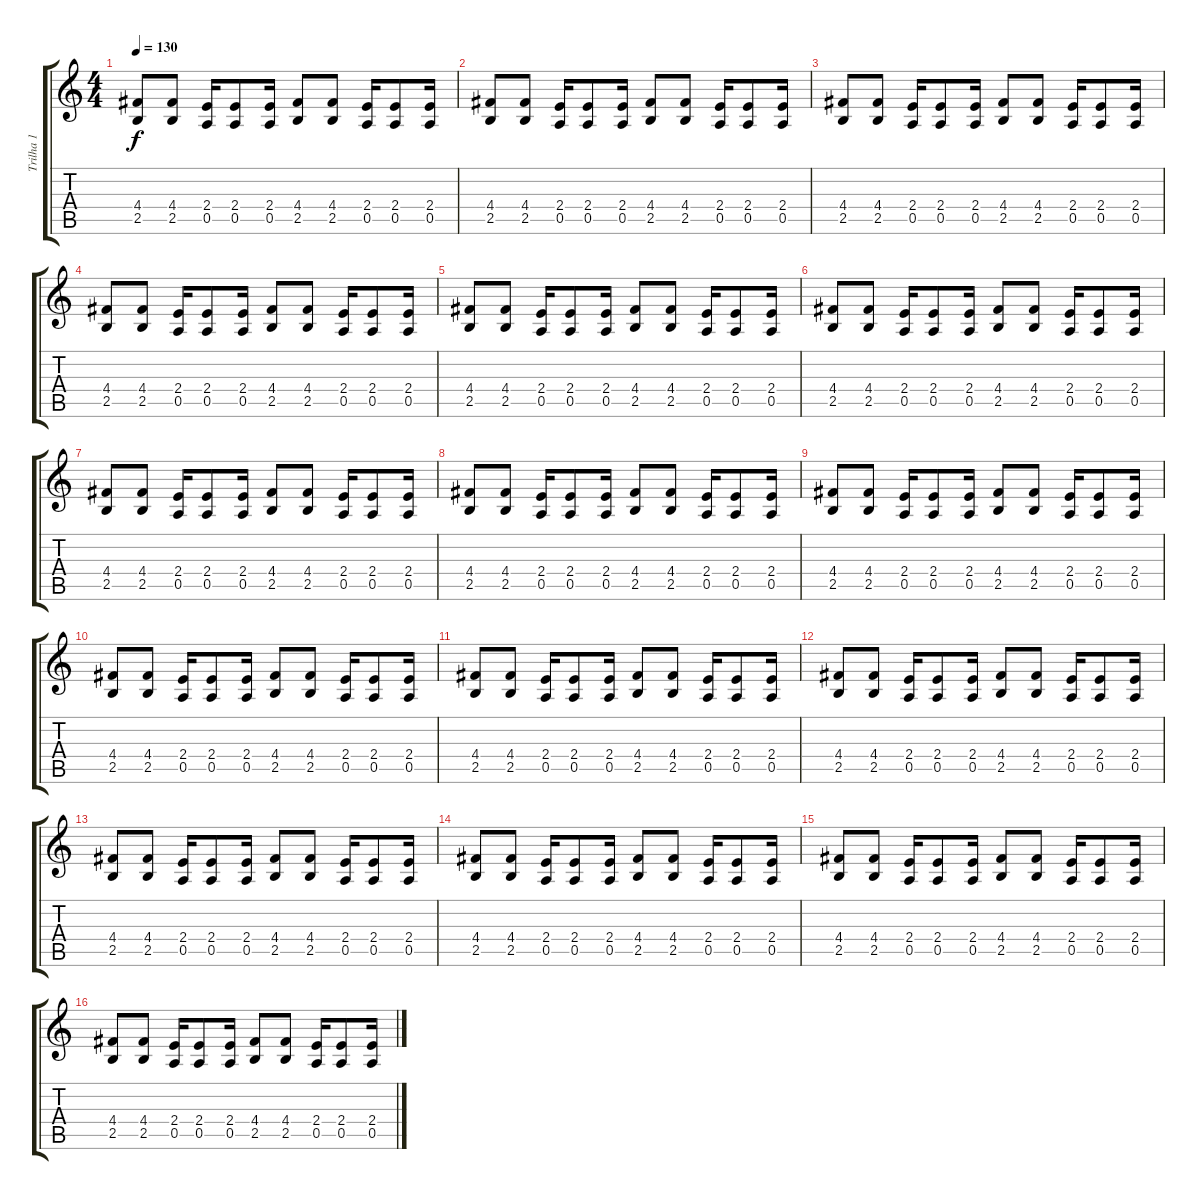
\track ("Trilha 1" "Trilha 1") {instrument distortionguitar}
\staff {score tabs}
\tuning (E4 B3 G3 D3 A2 E2) {hide}
\ts (4 4)
\tempo 130
\clef g2
\ks c
(4.4 2.5).8{dy f instrument distortionguitar} (4.4 2.5).8 (2.4 0.5).16 (2.4 0.5).8 (2.4 0.5).16 (4.4 2.5).8 (4.4 2.5).8 (2.4 0.5).16 (2.4 0.5).8 (2.4 0.5).16 |
(4.4 2.5).8 (4.4 2.5).8 (2.4 0.5).16 (2.4 0.5).8 (2.4 0.5).16 (4.4 2.5).8 (4.4 2.5).8 (2.4 0.5).16 (2.4 0.5).8 (2.4 0.5).16 |
(4.4 2.5).8 (4.4 2.5).8 (2.4 0.5).16 (2.4 0.5).8 (2.4 0.5).16 (4.4 2.5).8 (4.4 2.5).8 (2.4 0.5).16 (2.4 0.5).8 (2.4 0.5).16 |
(4.4 2.5).8 (4.4 2.5).8 (2.4 0.5).16 (2.4 0.5).8 (2.4 0.5).16 (4.4 2.5).8 (4.4 2.5).8 (2.4 0.5).16 (2.4 0.5).8 (2.4 0.5).16 |
(4.4 2.5).8 (4.4 2.5).8 (2.4 0.5).16 (2.4 0.5).8 (2.4 0.5).16 (4.4 2.5).8 (4.4 2.5).8 (2.4 0.5).16 (2.4 0.5).8 (2.4 0.5).16 |
(4.4 2.5).8 (4.4 2.5).8 (2.4 0.5).16 (2.4 0.5).8 (2.4 0.5).16 (4.4 2.5).8 (4.4 2.5).8 (2.4 0.5).16 (2.4 0.5).8 (2.4 0.5).16 |
(4.4 2.5).8 (4.4 2.5).8 (2.4 0.5).16 (2.4 0.5).8 (2.4 0.5).16 (4.4 2.5).8 (4.4 2.5).8 (2.4 0.5).16 (2.4 0.5).8 (2.4 0.5).16 |
(4.4 2.5).8 (4.4 2.5).8 (2.4 0.5).16 (2.4 0.5).8 (2.4 0.5).16 (4.4 2.5).8 (4.4 2.5).8 (2.4 0.5).16 (2.4 0.5).8 (2.4 0.5).16 |
(4.4 2.5).8 (4.4 2.5).8 (2.4 0.5).16 (2.4 0.5).8 (2.4 0.5).16 (4.4 2.5).8 (4.4 2.5).8 (2.4 0.5).16 (2.4 0.5).8 (2.4 0.5).16 |
(4.4 2.5).8 (4.4 2.5).8 (2.4 0.5).16 (2.4 0.5).8 (2.4 0.5).16 (4.4 2.5).8 (4.4 2.5).8 (2.4 0.5).16 (2.4 0.5).8 (2.4 0.5).16 |
(4.4 2.5).8 (4.4 2.5).8 (2.4 0.5).16 (2.4 0.5).8 (2.4 0.5).16 (4.4 2.5).8 (4.4 2.5).8 (2.4 0.5).16 (2.4 0.5).8 (2.4 0.5).16 |
(4.4 2.5).8 (4.4 2.5).8 (2.4 0.5).16 (2.4 0.5).8 (2.4 0.5).16 (4.4 2.5).8 (4.4 2.5).8 (2.4 0.5).16 (2.4 0.5).8 (2.4 0.5).16 |
(4.4 2.5).8 (4.4 2.5).8 (2.4 0.5).16 (2.4 0.5).8 (2.4 0.5).16 (4.4 2.5).8 (4.4 2.5).8 (2.4 0.5).16 (2.4 0.5).8 (2.4 0.5).16 |
(4.4 2.5).8 (4.4 2.5).8 (2.4 0.5).16 (2.4 0.5).8 (2.4 0.5).16 (4.4 2.5).8 (4.4 2.5).8 (2.4 0.5).16 (2.4 0.5).8 (2.4 0.5).16 |
(4.4 2.5).8 (4.4 2.5).8 (2.4 0.5).16 (2.4 0.5).8 (2.4 0.5).16 (4.4 2.5).8 (4.4 2.5).8 (2.4 0.5).16 (2.4 0.5).8 (2.4 0.5).16 |
(4.4 2.5).8 (4.4 2.5).8 (2.4 0.5).16 (2.4 0.5).8 (2.4 0.5).16 (4.4 2.5).8 (4.4 2.5).8 (2.4 0.5).16 (2.4 0.5).8 (2.4 0.5).16
